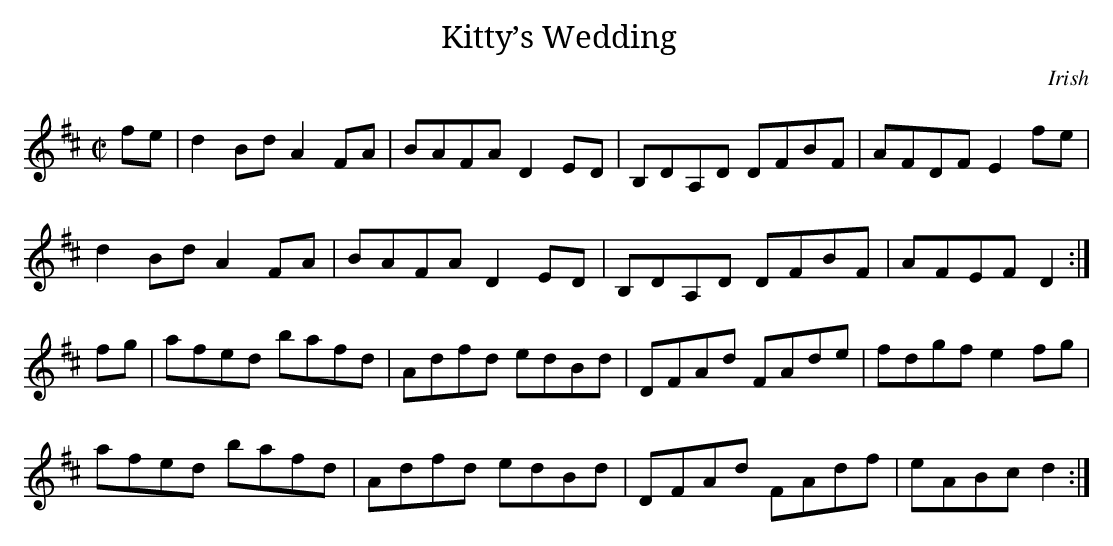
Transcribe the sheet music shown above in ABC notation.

X:1
T:Kitty’s Wedding
M:C|
K:D
fe | d2Bd A2FA | BAFA D2ED | B,DA,D DFBF | AFDF E2fe |
d2Bd A2FA | BAFA D2ED | B,DA,D DFBF | AFEF D2 :|
fg | afed bafd | Adfd edBd | DFAd FAde | fdgf e2fg |
afed bafd | Adfd edBd | DFAd FAdf | eABc d2 :|
